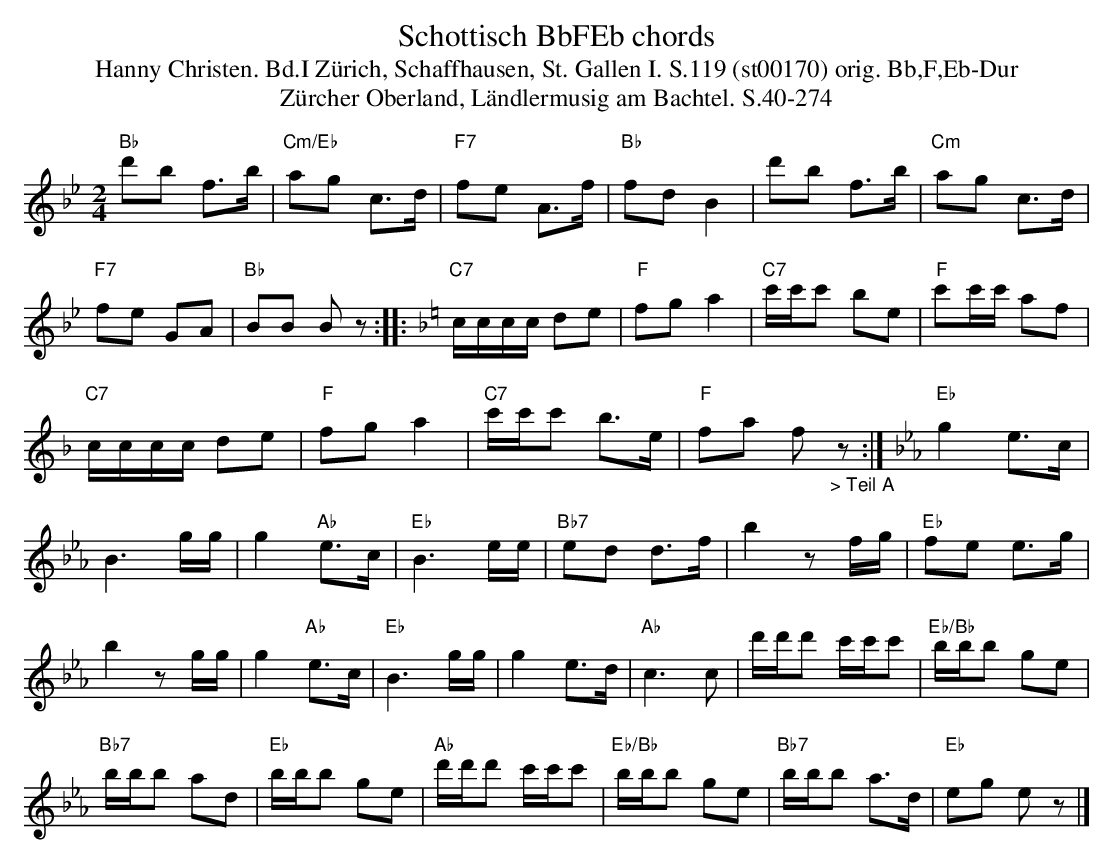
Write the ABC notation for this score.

X:1
T: Schottisch BbFEb chords
T:Hanny Christen. Bd.I Zürich, Schaffhausen, St. Gallen I. S.119 (st00170) orig. Bb,F,Eb-Dur
T: Z\"urcher Oberland, L\"andlermusig am Bachtel. S.40-274
M:2/4
L:1/8
K:Bb %%MIDI gchordon
"Bb"d'b f>b | "Cm/Eb"ag c>d | "F7"fe A>f | "Bb"fdB2 | d'b f>b | "Cm"ag c>d |
"F7"fe GA | "Bb"BB Bz :: [K:F] "C7"c/c/c/c/ de | "F"fga2 | "C7"c'/c'/c' be | "F"c'c'/c'/ af |
 "C7"c/c/c/c/ de | "F"fga2 | "C7"c'/c'/c' b>e | "F"fa f"_> Teil A"z :| [K:Eb] "Eb"g2 e>c |
B3g/g/ | g2 "Ab"e>c | "Eb"B3 e/e/ | "Bb7"ed d>f | b2zf/g/ | "Eb"fe e>g |
b2zg/g/ | g2 "Ab"e>c | "Eb"B3g/g/ | g2 e>d | "Ab"c3c | d'/d'/d' c'/c'/c' | "Eb/Bb"b/b/b ge |
"Bb7"b/b/b ad | "Eb"b/b/b ge | "Ab"d'/d'/d' c'/c'/c' | "Eb/Bb"b/b/b ge | "Bb7"b/b/b a>d | "Eb"eg ez |]
